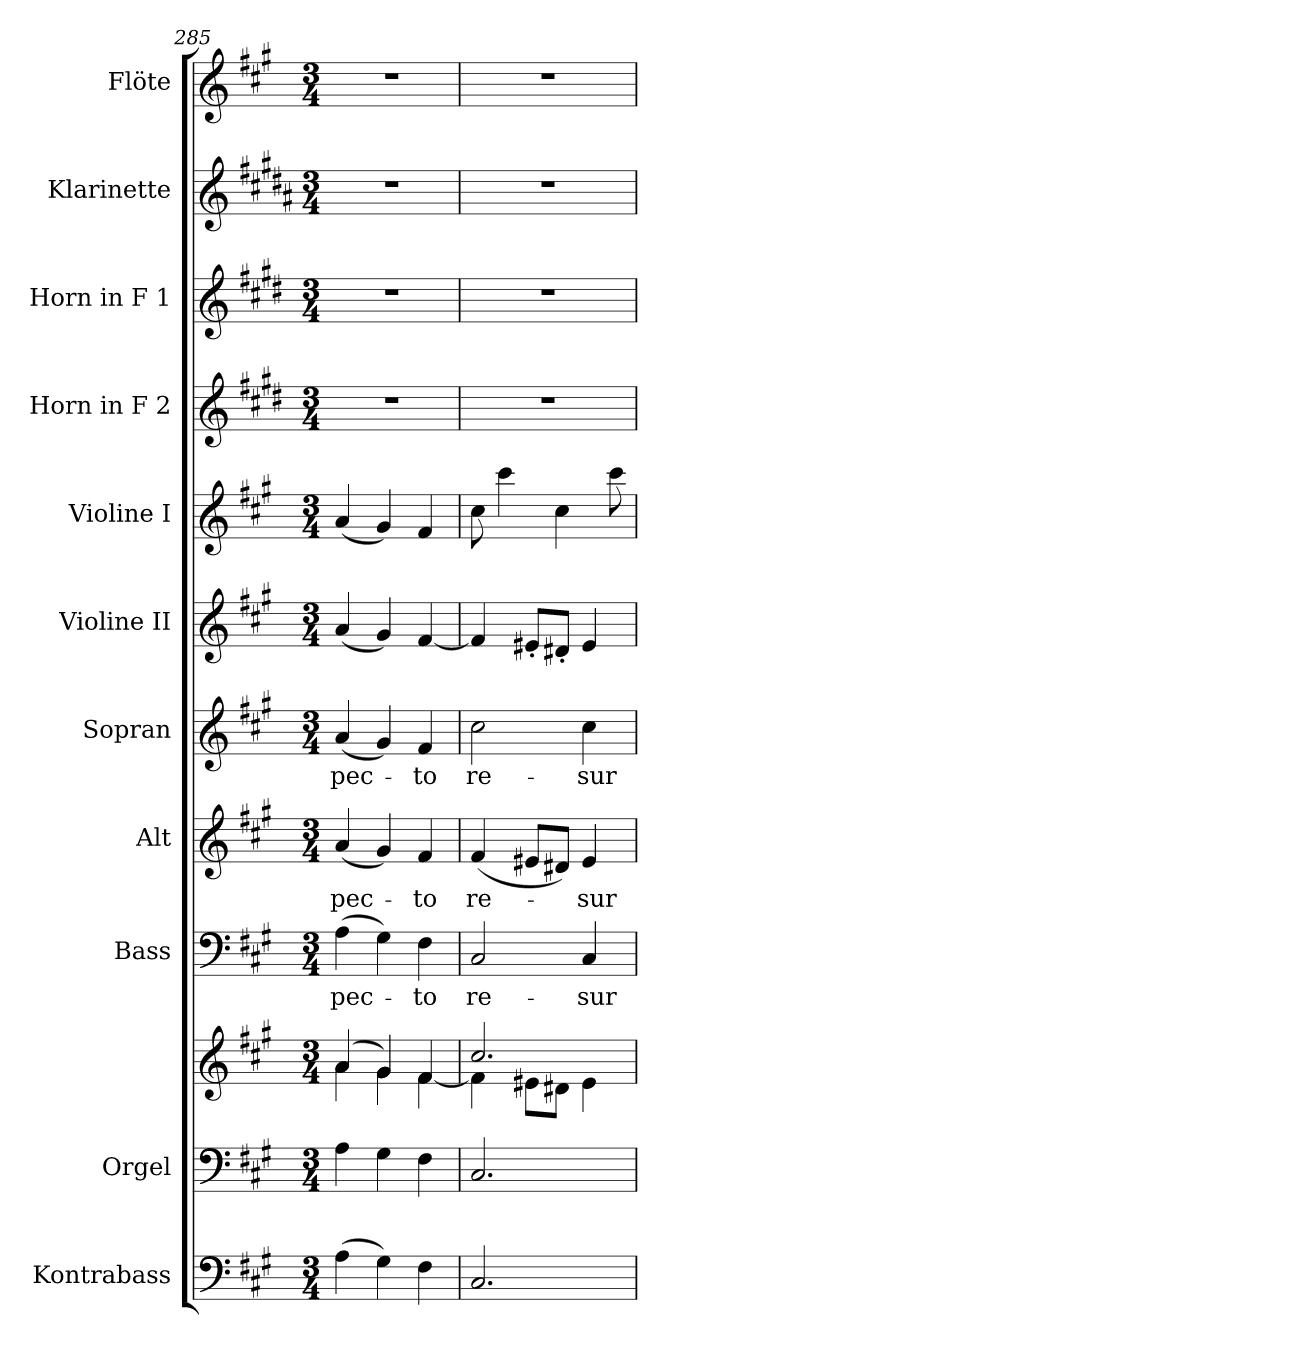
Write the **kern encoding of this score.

**kern	**kern	**kern	**kern	**text	**kern	**text	**kern	**text	**kern	**kern	**kern	**kern	**kern	**kern
*part11	*part10	*part10	*part9	*part9	*part8	*part8	*part7	*part7	*part6	*part5	*part4	*part3	*part2	*part1
*staff12	*staff11	*staff10	*staff9	*staff9	*staff8	*staff8	*staff7	*staff7	*staff6	*staff5	*staff4	*staff3	*staff2	*staff1
*I"Kontrabass	*I"Orgel	*	*I"Bass	*	*I"Alt	*	*I"Sopran	*	*I"Violine II	*I"Violine I	*I"Horn in F 2	*I"Horn in F 1	*I"Klarinette	*I"Flöte
*I'Kb.	*I'Org.	*	*I'B.	*	*I'A.	*	*I'S.	*	*I'Vl. II	*I'Vl. I	*	*	*I'Kl.	*I'Fl.
*clefF4	*clefF4	*clefG2	*clefF4	*	*clefG2	*	*clefG2	*	*clefG2	*clefG2	*clefG2	*clefG2	*clefG2	*clefG2
*ITrd7c12	*	*	*	*	*	*	*	*	*	*	*ITrd4c7	*ITrd4c7	*ITrd1c2	*
*k[f#c#g#]	*k[f#c#g#]	*k[f#c#g#]	*k[f#c#g#]	*	*k[f#c#g#]	*	*k[f#c#g#]	*	*k[f#c#g#]	*k[f#c#g#]	*k[f#c#g#]	*k[f#c#g#]	*k[f#c#g#]	*k[f#c#g#]
*A:	*A:	*A:	*A:	*	*A:	*	*A:	*	*A:	*A:	*A:	*A:	*A:	*A:
*M3/4	*M3/4	*M3/4	*M3/4	*	*M3/4	*	*M3/4	*	*M3/4	*M3/4	*M3/4	*M3/4	*M3/4	*M3/4
=285	=285	=285	=285	=285	=285	=285	=285	=285	=285	=285	=285	=285	=285	=285
*	*	*^	*	*	*	*	*	*	*	*	*	*	*	*
!	!	!	!	!	!LO:LY:b	!	!LO:LY:b	!	!LO:LY:b	!	!	!	!	!	!
(>4AA\	4A\	(4a/	4a\	(>4A\	-pec-	(<4a/	-pec-	(<4a/	-pec-	(<4a/	(<4a/	2.r	2.r	2.r	2.r
4GG#\)	4G#\	4g#/)	4g#\	4G#\)	.	4g#/)	.	4g#/)	.	4g#/)	4g#/)	.	.	.	.
!	!	!	!	!	!LO:LY:b	!	!LO:LY:b	!	!LO:LY:b	!	!	!	!	!	!
4FF#\	4F#\	4f#/	[<4f#\	4F#\	-to	4f#/	-to	4f#/	-to	[4f#/	4f#/	.	.	.	.
=286	=286	=286	=286	=286	=286	=286	=286	=286	=286	=286	=286	=286	=286	=286	=286
!	!	!	!	!	!LO:LY:b	!	!LO:LY:b	!	!LO:LY:b	!	!	!	!	!	!
2.CC#/	2.C#/	2.cc#/	4f#\]	2C#/	re-	(<4f#/	re-	2cc#\	re-	4f#/]	8cc#\	2.r	2.r	2.r	2.r
.	.	.	.	.	.	.	.	.	.	.	4ccc#\	.	.	.	.
.	.	.	8e#X\L	.	.	8e#X/L	.	.	.	8e#X'</L	.	.	.	.	.
.	.	.	8d#X\J	.	.	8d#X/J)	.	.	.	8d#X'</J	4cc#\	.	.	.	.
!	!	!	!	!	!LO:LY:b	!	!LO:LY:b	!	!LO:LY:b	!	!	!	!	!	!
.	.	.	4e#\	4C#/	-sur-	4e#/	-sur-	4cc#\	-sur-	4e#/	.	.	.	.	.
.	.	.	.	.	.	.	.	.	.	.	8ccc#\	.	.	.	.
*	*	*v	*v	*	*	*	*	*	*	*	*	*	*	*	*
=	=	=	=	=	=	=	=	=	=	=	=	=	=	=
*-	*-	*-	*-	*-	*-	*-	*-	*-	*-	*-	*-	*-	*-	*-
